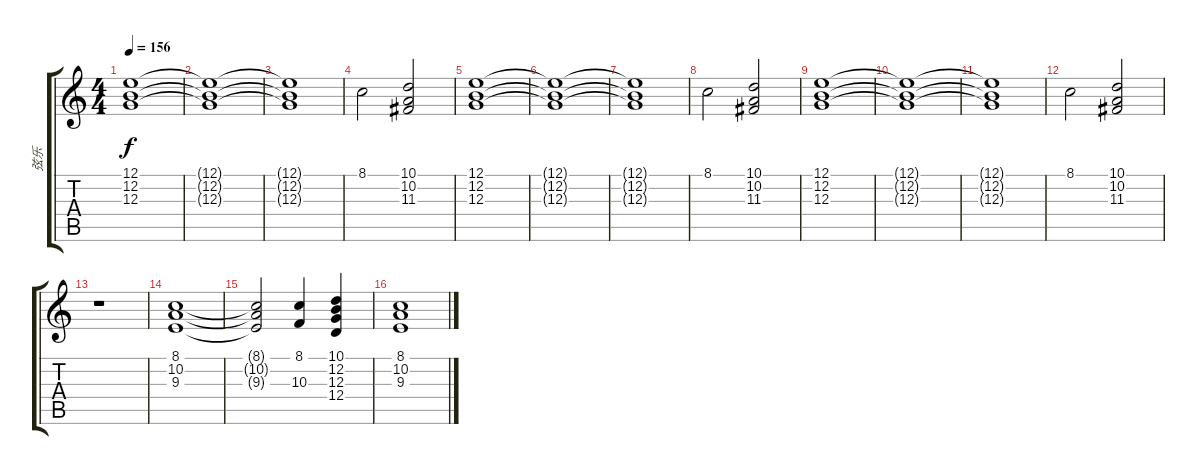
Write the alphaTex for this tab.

\track ("弦乐" "弦乐") {instrument stringensemble1}
\staff {score tabs}
\tuning (E4 B3 G3 D3 A2 E2) {hide}
\ts (4 4)
\tempo 156
\clef g2
\ks c
(12.1 12.2 12.3).1{dy f} |
(12.1{t} 12.2{t} 12.3{t}).1 |
(12.1{t} 12.2{t} 12.3{t}).1 |
8.1.2 (10.1 10.2 11.3).2 |
(12.1 12.2 12.3).1 |
(12.1{t} 12.2{t} 12.3{t}).1 |
(12.1{t} 12.2{t} 12.3{t}).1 |
8.1.2 (10.1 10.2 11.3).2 |
(12.1 12.2 12.3).1 |
(12.1{t} 12.2{t} 12.3{t}).1 |
(12.1{t} 12.2{t} 12.3{t}).1 |
8.1.2 (10.1 10.2 11.3).2 |
r.1 |
(8.1 10.2 9.3).1 |
(8.1{t} 10.2{t} 9.3{t}).2 (8.1 10.3).4 (10.1 12.2 12.3 12.4).4 |
(8.1 10.2 9.3).1
